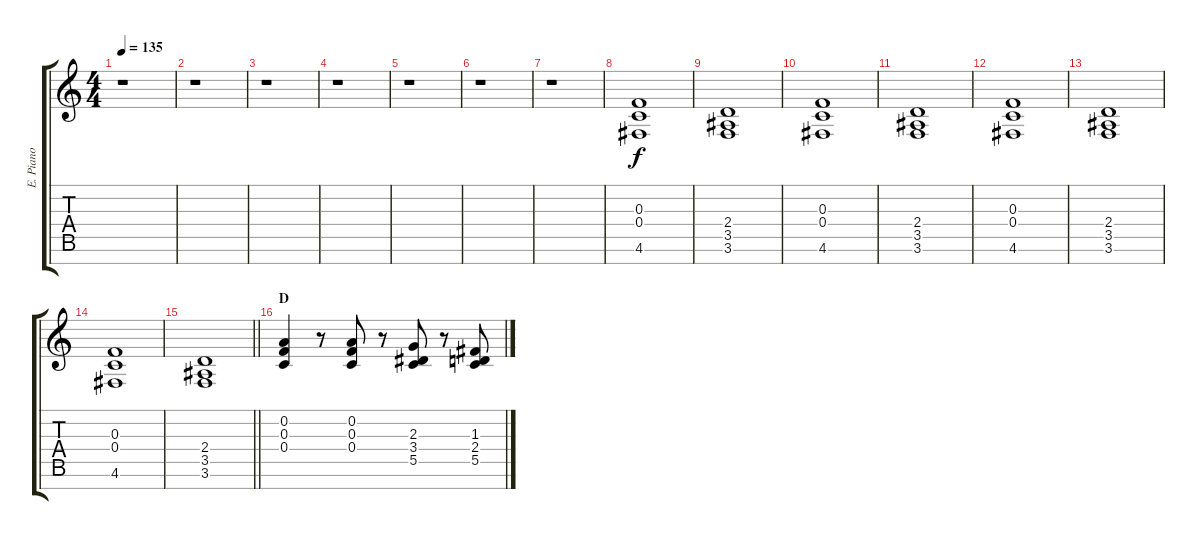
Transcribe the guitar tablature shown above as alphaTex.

\track ("E. Piano" "E. Piano") {instrument electricgrandpiano}
\staff {score tabs}
\tuning (D5 A4 F4 C4 G3 D3 A2) {hide}
\ts (4 4)
\tempo 135
\clef g2
\ks c
r.1{dy f} |
r.1 |
r.1 |
r.1 |
r.1 |
r.1 |
r.1 |
(0.3 0.4 4.6).1 |
(2.4 3.5 3.6).1 |
(0.3 0.4 4.6).1 |
(2.4 3.5 3.6).1 |
(0.3 0.4 4.6).1 |
(2.4 3.5 3.6).1 |
(0.3 0.4 4.6).1 |
\barLineRight lightlight
(2.4 3.5 3.6).1 |
\section ("" "D")
(0.2 0.3 0.4).4 r.8 (0.2 0.3 0.4).8 r.8 (2.3 3.4 5.5).8 r.8 (1.3 2.4 5.5).8
